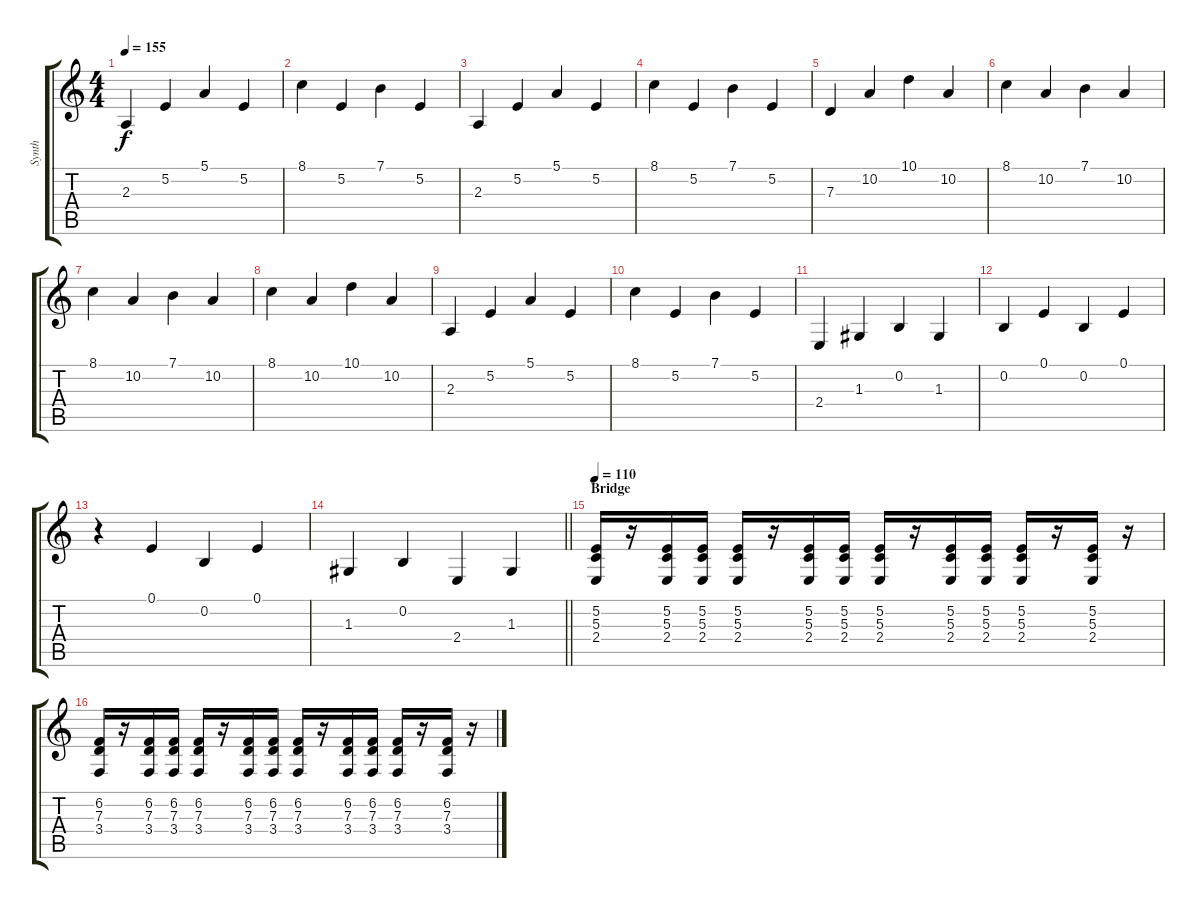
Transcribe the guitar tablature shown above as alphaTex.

\track ("Synth " "Synth ") {instrument choiraahs}
\staff {score tabs}
\tuning (E4 B3 G3 D3 A2 E2) {hide}
\ts (4 4)
\tempo 155
\clef g2
\ks c
2.3.4{dy f} 5.2.4 5.1.4 5.2.4 |
8.1.4 5.2.4 7.1.4 5.2.4 |
2.3.4 5.2.4 5.1.4 5.2.4 |
8.1.4 5.2.4 7.1.4 5.2.4 |
7.3.4 10.2.4 10.1.4 10.2.4 |
8.1.4 10.2.4 7.1.4 10.2.4 |
8.1.4 10.2.4 7.1.4 10.2.4 |
8.1.4 10.2.4 10.1.4 10.2.4 |
2.3.4 5.2.4 5.1.4 5.2.4 |
8.1.4 5.2.4 7.1.4 5.2.4 |
2.4.4 1.3.4 0.2.4 1.3.4 |
0.2.4 0.1.4 0.2.4 0.1.4 |
r.4 0.1.4 0.2.4 0.1.4 |
\barLineRight lightlight
1.3.4 0.2.4 2.4.4 1.3.4 |
\section ("" "Bridge")
\tempo 110
(5.2 5.3 2.4).16{balance 0 instrument trombone} r.16 (5.2 5.3 2.4).16 (5.2 5.3 2.4).16 (5.2 5.3 2.4).16 r.16 (5.2 5.3 2.4).16 (5.2 5.3 2.4).16 (5.2 5.3 2.4).16 r.16 (5.2 5.3 2.4).16 (5.2 5.3 2.4).16 (5.2 5.3 2.4).16 r.16 (5.2 5.3 2.4).16 r.16 |
(6.2 7.3 3.4).16 r.16 (6.2 7.3 3.4).16 (6.2 7.3 3.4).16 (6.2 7.3 3.4).16 r.16 (6.2 7.3 3.4).16 (6.2 7.3 3.4).16 (6.2 7.3 3.4).16 r.16 (6.2 7.3 3.4).16 (6.2 7.3 3.4).16 (6.2 7.3 3.4).16 r.16 (6.2 7.3 3.4).16 r.16
